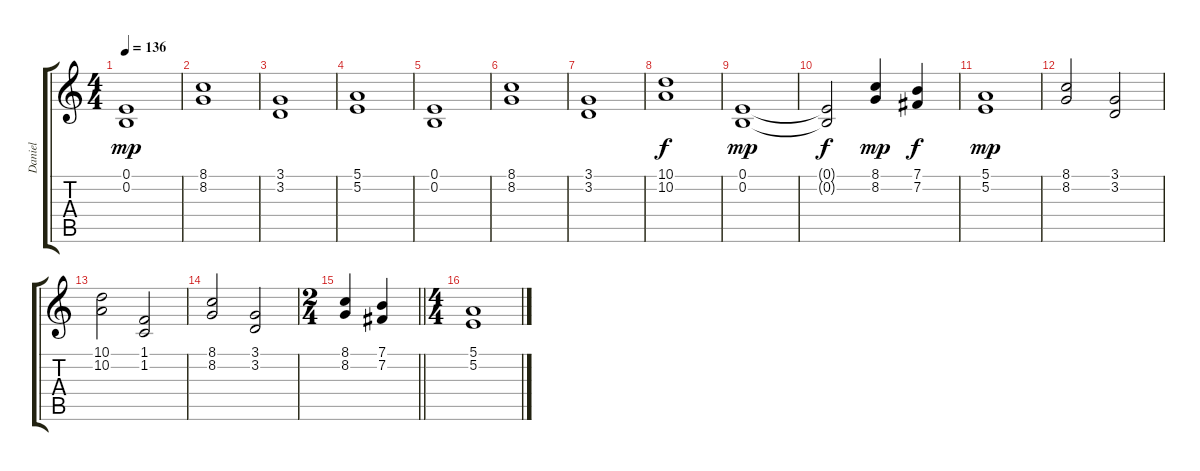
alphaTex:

\track ("Daniel" "Daniel") {instrument pad4choir}
\staff {score tabs}
\tuning (E4 B3 G3 D3 A2 E2) {hide}
\ts (4 4)
\tempo 136
\clef g2
\ks c
(0.1 0.2).1{dy mp} |
(8.1 8.2).1 |
(3.1 3.2).1 |
(5.1 5.2).1 |
(0.1 0.2).1 |
(8.1 8.2).1 |
(3.1 3.2).1 |
(10.1 10.2).1{dy f} |
(0.1 0.2).1{dy mp} |
(0.1{t} 0.2{t}).2{dy f} (8.1 8.2).4{dy mp} (7.1 7.2).4{dy f} |
(5.1 5.2).1{dy mp} |
(8.1 8.2).2 (3.1 3.2).2 |
(10.1 10.2).2 (1.1 1.2).2 |
(8.1 8.2).2 (3.1 3.2).2 |
\ts (2 4)
\barLineRight lightlight
(8.1 8.2).4 (7.1 7.2).4 |
\ts (4 4)
(5.1 5.2).1
